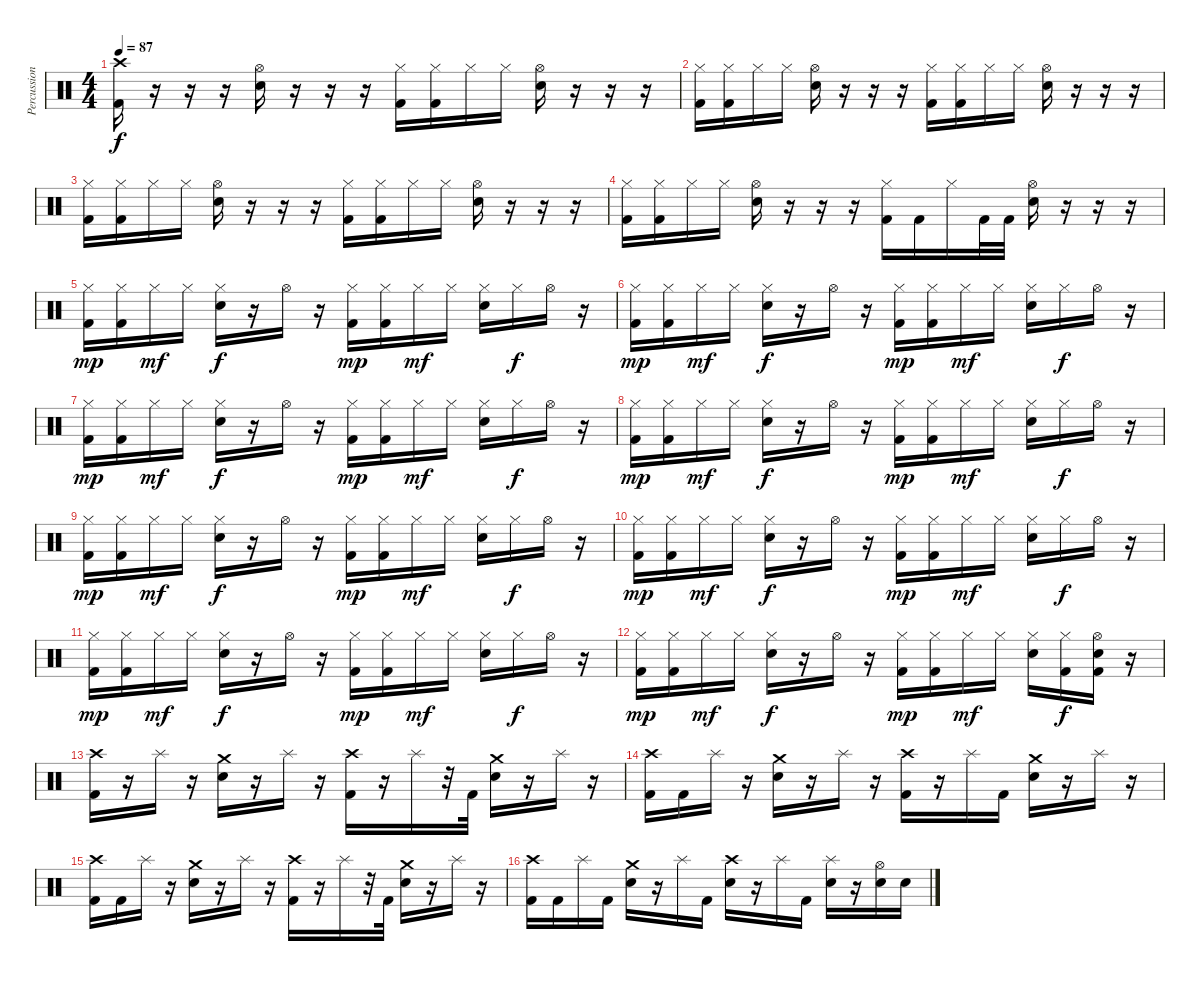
\track ("Percussion" "Percussion") {instrument percussion}
\staff {score}
\articulation defaults
\ts (4 4)
\tempo 87
\clef neutral
\ks c
("Crash high (hit)" "Kick (hit) 2").16{dy f} r.16 r.16 r.16 ("Hi-Hat (open)" "Electric Snare (hit)").16 r.16 r.16 r.16 ("Hi-Hat (closed)" "Kick (hit) 2").16 ("Hi-Hat (closed)" "Kick (hit) 2").16 "Hi-Hat (closed)".16 "Hi-Hat (closed)".16 ("Hi-Hat (open)" "Electric Snare (hit)").16 r.16 r.16 r.16 |
("Hi-Hat (closed)" "Kick (hit) 2").16 ("Hi-Hat (closed)" "Kick (hit) 2").16 "Hi-Hat (closed)".16 "Hi-Hat (closed)".16 ("Hi-Hat (open)" "Electric Snare (hit)").16 r.16 r.16 r.16 ("Hi-Hat (closed)" "Kick (hit) 2").16 ("Hi-Hat (closed)" "Kick (hit) 2").16 "Hi-Hat (closed)".16 "Hi-Hat (closed)".16 ("Hi-Hat (open)" "Electric Snare (hit)").16 r.16 r.16 r.16 |
("Hi-Hat (closed)" "Kick (hit) 2").16 ("Hi-Hat (closed)" "Kick (hit) 2").16 "Hi-Hat (closed)".16 "Hi-Hat (closed)".16 ("Hi-Hat (open)" "Electric Snare (hit)").16 r.16 r.16 r.16 ("Hi-Hat (closed)" "Kick (hit) 2").16 ("Hi-Hat (closed)" "Kick (hit) 2").16 "Hi-Hat (closed)".16 "Hi-Hat (closed)".16 ("Hi-Hat (open)" "Electric Snare (hit)").16 r.16 r.16 r.16 |
("Hi-Hat (closed)" "Kick (hit) 2").16 ("Hi-Hat (closed)" "Kick (hit) 2").16 "Hi-Hat (closed)".16 "Hi-Hat (closed)".16 ("Hi-Hat (open)" "Electric Snare (hit)").16 r.16 r.16 r.16 ("Hi-Hat (closed)" "Kick (hit) 2").16 "Kick (hit) 2".16 "Hi-Hat (closed)".16 "Kick (hit) 2".32 "Kick (hit) 2".32 ("Hi-Hat (open)" "Electric Snare (hit)").16 r.16 r.16 r.16 |
("Hi-Hat (closed)" "Kick (hit) 2").16{dy mp} ("Hi-Hat (closed)" "Kick (hit) 2").16 "Hi-Hat (closed)".16{dy mf} "Hi-Hat (closed)".16 ("Hi-Hat (closed)" "Electric Snare (hit)").16{dy f} r.16 "Hi-Hat (open)".16 r.16 ("Hi-Hat (closed)" "Kick (hit) 2").16{dy mp} ("Hi-Hat (closed)" "Kick (hit) 2").16 "Hi-Hat (closed)".16{dy mf} "Hi-Hat (closed)".16 ("Hi-Hat (closed)" "Electric Snare (hit)").16 "Hi-Hat (closed)".16{dy f} "Hi-Hat (open)".16 r.16 |
("Hi-Hat (closed)" "Kick (hit) 2").16{dy mp} ("Hi-Hat (closed)" "Kick (hit) 2").16 "Hi-Hat (closed)".16{dy mf} "Hi-Hat (closed)".16 ("Hi-Hat (closed)" "Electric Snare (hit)").16{dy f} r.16 "Hi-Hat (open)".16 r.16 ("Hi-Hat (closed)" "Kick (hit) 2").16{dy mp} ("Hi-Hat (closed)" "Kick (hit) 2").16 "Hi-Hat (closed)".16{dy mf} "Hi-Hat (closed)".16 ("Hi-Hat (closed)" "Electric Snare (hit)").16 "Hi-Hat (closed)".16{dy f} "Hi-Hat (open)".16 r.16 |
("Hi-Hat (closed)" "Kick (hit) 2").16{dy mp} ("Hi-Hat (closed)" "Kick (hit) 2").16 "Hi-Hat (closed)".16{dy mf} "Hi-Hat (closed)".16 ("Hi-Hat (closed)" "Electric Snare (hit)").16{dy f} r.16 "Hi-Hat (open)".16 r.16 ("Hi-Hat (closed)" "Kick (hit) 2").16{dy mp} ("Hi-Hat (closed)" "Kick (hit) 2").16 "Hi-Hat (closed)".16{dy mf} "Hi-Hat (closed)".16 ("Hi-Hat (closed)" "Electric Snare (hit)").16 "Hi-Hat (closed)".16{dy f} "Hi-Hat (open)".16 r.16 |
("Hi-Hat (closed)" "Kick (hit) 2").16{dy mp} ("Hi-Hat (closed)" "Kick (hit) 2").16 "Hi-Hat (closed)".16{dy mf} "Hi-Hat (closed)".16 ("Hi-Hat (closed)" "Electric Snare (hit)").16{dy f} r.16 "Hi-Hat (open)".16 r.16 ("Hi-Hat (closed)" "Kick (hit) 2").16{dy mp} ("Hi-Hat (closed)" "Kick (hit) 2").16 "Hi-Hat (closed)".16{dy mf} "Hi-Hat (closed)".16 ("Hi-Hat (closed)" "Electric Snare (hit)").16 "Hi-Hat (closed)".16{dy f} "Hi-Hat (open)".16 r.16 |
("Hi-Hat (closed)" "Kick (hit) 2").16{dy mp} ("Hi-Hat (closed)" "Kick (hit) 2").16 "Hi-Hat (closed)".16{dy mf} "Hi-Hat (closed)".16 ("Hi-Hat (closed)" "Electric Snare (hit)").16{dy f} r.16 "Hi-Hat (open)".16 r.16 ("Hi-Hat (closed)" "Kick (hit) 2").16{dy mp} ("Hi-Hat (closed)" "Kick (hit) 2").16 "Hi-Hat (closed)".16{dy mf} "Hi-Hat (closed)".16 ("Hi-Hat (closed)" "Electric Snare (hit)").16 "Hi-Hat (closed)".16{dy f} "Hi-Hat (open)".16 r.16 |
("Hi-Hat (closed)" "Kick (hit) 2").16{dy mp} ("Hi-Hat (closed)" "Kick (hit) 2").16 "Hi-Hat (closed)".16{dy mf} "Hi-Hat (closed)".16 ("Hi-Hat (closed)" "Electric Snare (hit)").16{dy f} r.16 "Hi-Hat (open)".16 r.16 ("Hi-Hat (closed)" "Kick (hit) 2").16{dy mp} ("Hi-Hat (closed)" "Kick (hit) 2").16 "Hi-Hat (closed)".16{dy mf} "Hi-Hat (closed)".16 ("Hi-Hat (closed)" "Electric Snare (hit)").16 "Hi-Hat (closed)".16{dy f} "Hi-Hat (open)".16 r.16 |
("Hi-Hat (closed)" "Kick (hit) 2").16{dy mp} ("Hi-Hat (closed)" "Kick (hit) 2").16 "Hi-Hat (closed)".16{dy mf} "Hi-Hat (closed)".16 ("Hi-Hat (closed)" "Electric Snare (hit)").16{dy f} r.16 "Hi-Hat (open)".16 r.16 ("Hi-Hat (closed)" "Kick (hit) 2").16{dy mp} ("Hi-Hat (closed)" "Kick (hit) 2").16 "Hi-Hat (closed)".16{dy mf} "Hi-Hat (closed)".16 ("Hi-Hat (closed)" "Electric Snare (hit)").16 "Hi-Hat (closed)".16{dy f} "Hi-Hat (open)".16 r.16 |
("Hi-Hat (closed)" "Kick (hit) 2").16{dy mp} ("Hi-Hat (closed)" "Kick (hit) 2").16 "Hi-Hat (closed)".16{dy mf} "Hi-Hat (closed)".16 ("Hi-Hat (closed)" "Electric Snare (hit)").16{dy f} r.16 "Hi-Hat (open)".16 r.16 ("Hi-Hat (closed)" "Kick (hit) 2").16{dy mp} ("Hi-Hat (closed)" "Kick (hit) 2").16 "Hi-Hat (closed)".16{dy mf} "Hi-Hat (closed)".16 ("Hi-Hat (closed)" "Electric Snare (hit)").16 ("Hi-Hat (closed)" "Kick (hit) 2").16{dy f} ("Hi-Hat (open)" "Electric Snare (hit)" "Kick (hit) 2").16 r.16 |
("Crash high (hit)" "Kick (hit) 2").16 r.16 "Splash (hit)".16 r.16 ("Crash medium (hit)" "Electric Snare (hit)").16 r.16 "Splash (hit)".16 r.16 ("Crash high (hit)" "Kick (hit) 2").16 r.16 "Splash (hit)".16 r.32 "Kick (hit) 2".32 ("Crash medium (hit)" "Electric Snare (hit)").16 r.16 "Splash (hit)".16 r.16 |
("Crash high (hit)" "Kick (hit) 2").16 "Kick (hit) 2".16 "Splash (hit)".16 r.16 ("Crash medium (hit)" "Electric Snare (hit)").16 r.16 "Splash (hit)".16 r.16 ("Crash high (hit)" "Kick (hit) 2").16 r.16 "Splash (hit)".16 "Kick (hit) 2".16 ("Crash medium (hit)" "Electric Snare (hit)").16 r.16 "Splash (hit)".16 r.16 |
("Crash high (hit)" "Kick (hit) 2").16 "Kick (hit) 2".16 "Splash (hit)".16 r.16 ("Crash medium (hit)" "Electric Snare (hit)").16 r.16 "Splash (hit)".16 r.16 ("Crash high (hit)" "Kick (hit) 2").16 r.16 "Splash (hit)".16 r.32 "Kick (hit) 2".32 ("Crash medium (hit)" "Electric Snare (hit)").16 r.16 "Splash (hit)".16 r.16 |
("Crash high (hit)" "Kick (hit) 2").16 "Kick (hit) 2".16 "Splash (hit)".16 "Kick (hit) 2".16 ("Crash medium (hit)" "Electric Snare (hit)").16 r.16 "Splash (hit)".16 "Kick (hit) 2".16 ("Crash high (hit)" "Electric Snare (hit)").16 r.16 "Splash (hit)".16 "Kick (hit) 2".16 ("Splash (hit)" "Electric Snare (hit)").16 r.16 ("Hi-Hat (open)" "Electric Snare (hit)").16 "Electric Snare (hit)".16
